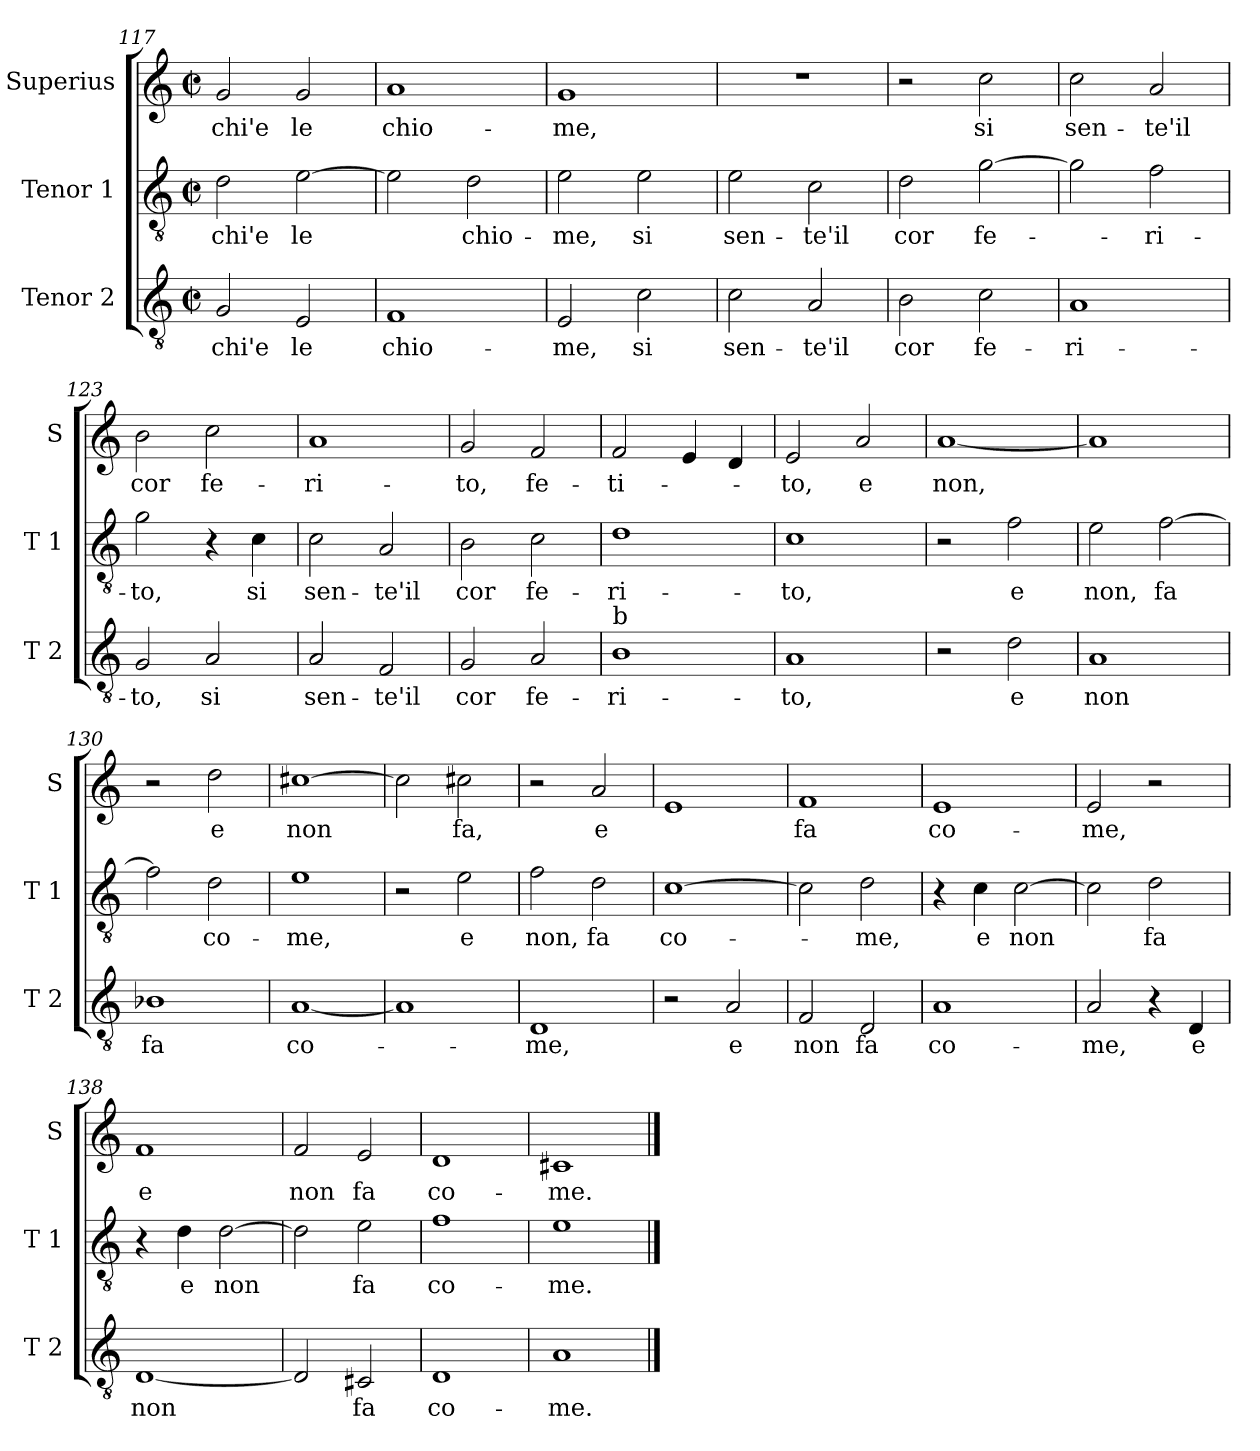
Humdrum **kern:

**kern	**text	**kern	**text	**kern	**text
*part3	*part3	*part2	*part2	*part1	*part1
*staff3	*staff3	*staff2	*staff2	*staff1	*staff1
*I"Tenor 2	*	*I"Tenor 1	*	*I"Superius	*
*I'T 2	*	*I'T 1	*	*I'S	*
*clefGv2	*	*clefGv2	*	*clefG2	*
*k[]	*	*k[]	*	*k[]	*
*C:	*	*C:	*	*C:	*
*M2/2	*	*M2/2	*	*M2/2	*
*met(c|)	*	*met(c|)	*	*met(c|)	*
=117	=117	=117	=117	=117	=117
!	!LO:LY:b	!	!LO:LY:b	!	!LO:LY:b
2G/	-chi'e	2d\	-chi'e	2g/	-chi'e
!	!LO:LY:b	!	!LO:LY:b	!	!LO:LY:b
2E/	le	[2e\	le	2g/	le
!!LO:LB:g=z
=118	=118	=118	=118	=118	=118
!	!LO:LY:b	!	!	!	!LO:LY:b
1F	chio-	2e\]	.	1a	chio-
!	!	!	!LO:LY:b	!	!
.	.	2d\	chio-	.	.
=119	=119	=119	=119	=119	=119
!	!LO:LY:b	!	!LO:LY:b	!	!LO:LY:b
2E/	-me,	2e\	-me,	1g	-me,
!	!LO:LY:b	!	!LO:LY:b	!	!
2c\	si	2e\	si	.	.
=120	=120	=120	=120	=120	=120
!	!LO:LY:b	!	!LO:LY:b	!	!
2c\	sen-	2e\	sen-	1r	.
!	!LO:LY:b	!	!LO:LY:b	!	!
2A/	-te'il	2c\	-te'il	.	.
=121	=121	=121	=121	=121	=121
!	!LO:LY:b	!	!LO:LY:b	!	!
2B\	cor	2d\	cor	2r	.
!	!LO:LY:b	!	!LO:LY:b	!	!LO:LY:b
2c\	fe-	[2g\	fe-	2cc\	si
=122	=122	=122	=122	=122	=122
!	!LO:LY:b	!	!	!	!LO:LY:b
1A	-ri-	2g\]	.	2cc\	sen-
!	!	!	!LO:LY:b	!	!LO:LY:b
.	.	2f\	-ri-	2a/	-te'il
=123	=123	=123	=123	=123	=123
!	!LO:LY:b	!	!LO:LY:b	!	!LO:LY:b
2G/	-to,	2g\	-to,	2b\	cor
!	!LO:LY:b	!	!	!	!LO:LY:b
2A/	si	4r	.	2cc\	fe-
!	!	!	!LO:LY:b	!	!
.	.	4c\	si	.	.
=124	=124	=124	=124	=124	=124
!	!LO:LY:b	!	!LO:LY:b	!	!LO:LY:b
2A/	sen-	2c\	sen-	1a	-ri-
!	!LO:LY:b	!	!LO:LY:b	!	!
2F/	-te'il	2A/	-te'il	.	.
=125	=125	=125	=125	=125	=125
!	!LO:LY:b	!	!LO:LY:b	!	!LO:LY:b
2G/	cor	2B\	cor	2g/	-to,
!	!LO:LY:b	!	!LO:LY:b	!	!LO:LY:b
2A/	fe-	2c\	fe-	2f/	fe-
!!LO:LB:g=z
=126	=126	=126	=126	=126	=126
!LO:TX:a:t=b	!	!	!	!	!
!	!LO:LY:b	!	!LO:LY:b	!	!LO:LY:b
1B	-ri-	1d	-ri-	2f/	-ti-
.	.	.	.	4e/	.
.	.	.	.	4d/	.
=127	=127	=127	=127	=127	=127
!	!LO:LY:b	!	!LO:LY:b	!	!LO:LY:b
1A	-to,	1c	-to,	2e/	-to,
!	!	!	!	!	!LO:LY:b
.	.	.	.	2a/	e
=128	=128	=128	=128	=128	=128
!	!	!	!	!	!LO:LY:b
2r	.	2r	.	[1a	non,
!	!LO:LY:b	!	!LO:LY:b	!	!
2d\	e	2f\	e	.	.
=129	=129	=129	=129	=129	=129
!	!LO:LY:b	!	!LO:LY:b	!	!
1A	non	2e\	non,	1a]	.
!	!	!	!LO:LY:b	!	!
.	.	[2f\	fa	.	.
=130	=130	=130	=130	=130	=130
!	!LO:LY:b	!	!	!	!
1B-X	fa	2f\]	.	2r	.
!	!	!	!LO:LY:b	!	!LO:LY:b
.	.	2d\	co-	2dd\	e
=131	=131	=131	=131	=131	=131
!	!LO:LY:b	!	!LO:LY:b	!	!LO:LY:b
[1A	co-	1e	-me,	[1cc#X	non
=132	=132	=132	=132	=132	=132
1A]	.	2r	.	2cc#\]	.
!	!	!	!LO:LY:b	!	!LO:LY:b
.	.	2e\	e	2cc#X\	fa,
=133	=133	=133	=133	=133	=133
!	!LO:LY:b	!	!LO:LY:b	!	!
1D	-me,	2f\	non,	2r	.
!	!	!	!LO:LY:b	!	!LO:LY:b
.	.	2d\	fa	2a/	e
!!LO:LB:g=z
=134	=134	=134	=134	=134	=134
!	!	!	!LO:LY:b	!	!
2r	.	[1c	co-	1e	.
!	!LO:LY:b	!	!	!	!
2A/	e	.	.	.	.
=135	=135	=135	=135	=135	=135
!	!LO:LY:b	!	!	!	!LO:LY:b
2F/	non	2c\]	.	1f	fa
!	!LO:LY:b	!	!LO:LY:b	!	!
2D/	fa	2d\	-me,	.	.
=136	=136	=136	=136	=136	=136
!	!LO:LY:b	!	!	!	!LO:LY:b
1A	co-	4r	.	1e	co-
!	!	!	!LO:LY:b	!	!
.	.	4c\	e	.	.
!	!	!	!LO:LY:b	!	!
.	.	[2c\	non	.	.
=137	=137	=137	=137	=137	=137
!	!LO:LY:b	!	!	!	!LO:LY:b
2A/	-me,	2c\]	.	2e/	-me,
!	!	!	!LO:LY:b	!	!
4r	.	2d\	fa	2r	.
!	!LO:LY:b	!	!	!	!
4D/	e	.	.	.	.
=138	=138	=138	=138	=138	=138
!	!LO:LY:b	!	!	!	!LO:LY:b
[1D	non	4r	.	1f	e
!	!	!	!LO:LY:b	!	!
.	.	4d\	e	.	.
!	!	!	!LO:LY:b	!	!
.	.	[2d\	non	.	.
=139	=139	=139	=139	=139	=139
!	!	!	!	!	!LO:LY:b
2D/]	.	2d\]	.	2f/	non
!	!LO:LY:b	!	!LO:LY:b	!	!LO:LY:b
2C#X/	fa	2e\	fa	2e/	fa
=140	=140	=140	=140	=140	=140
!	!LO:LY:b	!	!LO:LY:b	!	!LO:LY:b
1D	co-	1f	co-	1d	co-
=141	=141	=141	=141	=141	=141
!	!LO:LY:b	!	!LO:LY:b	!	!LO:LY:b
1A	-me.	1e	-me.	1c#X	-me.
==	==	==	==	==	==
*-	*-	*-	*-	*-	*-
